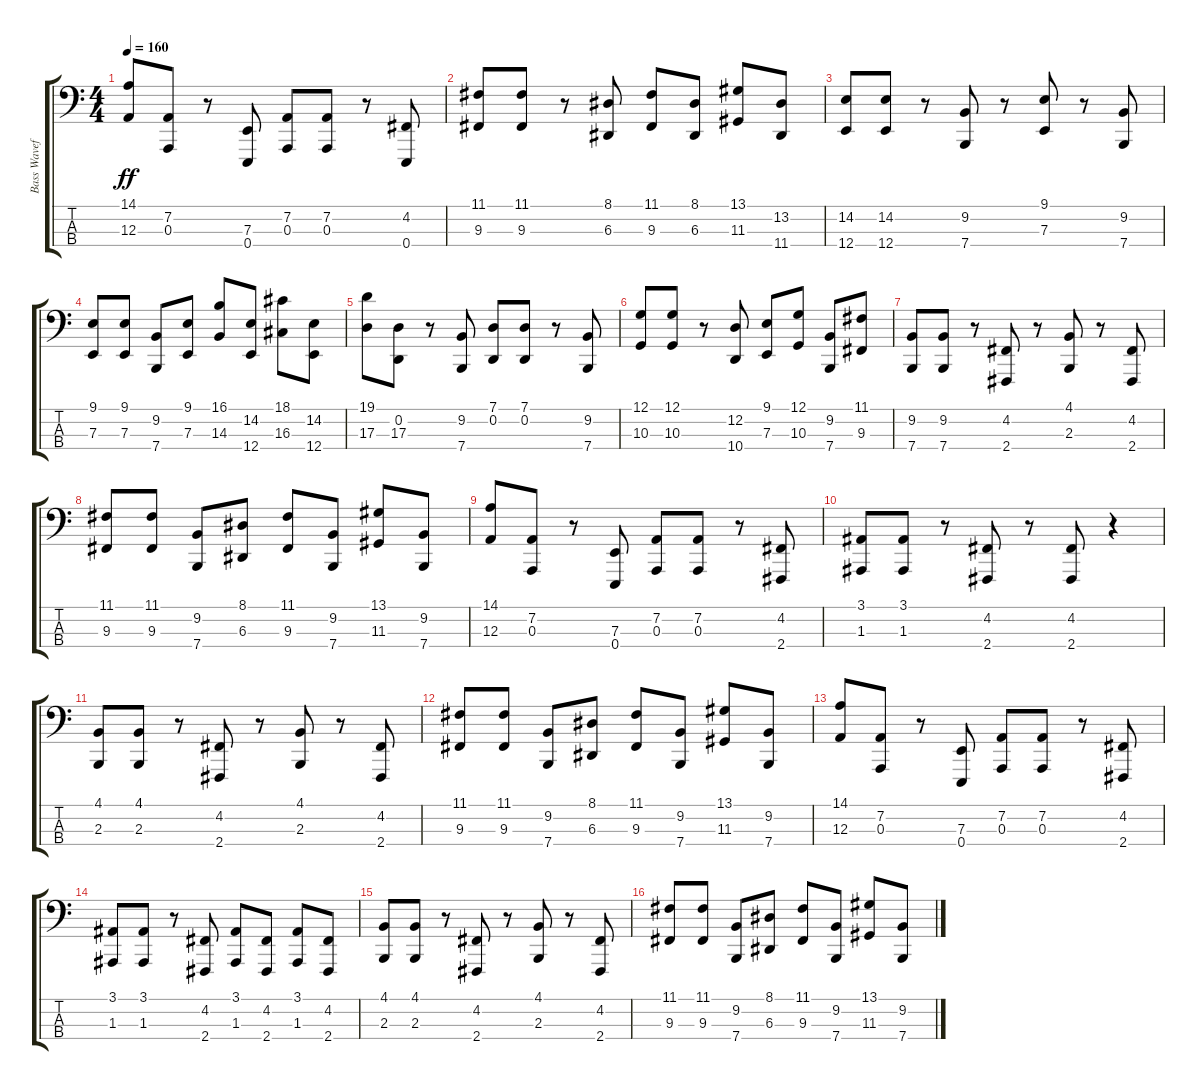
\track ("Bass Waveform" "Bass Wavef") {instrument lead1square}
\staff {score tabs}
\tuning (G2 D2 A1 E1) {hide}
\ts (4 4)
\tempo 160
\clef f4
\ks c
(14.1 12.3).8{dy ff} (7.2 0.3).8 r.8 (7.3 0.4).8 (7.2 0.3).8 (7.2 0.3).8 r.8 (4.2 0.4).8 |
(11.1 9.3).8 (11.1 9.3).8 r.8 (8.1 6.3).8 (11.1 9.3).8 (8.1 6.3).8 (13.1 11.3).8 (13.2 11.4).8 |
(14.2 12.4).8 (14.2 12.4).8 r.8 (9.2 7.4).8 r.8 (9.1 7.3).8 r.8 (9.2 7.4).8 |
(9.1 7.3).8 (9.1 7.3).8 (9.2 7.4).8 (9.1 7.3).8 (16.1 14.3).8 (14.2 12.4).8 (18.1 16.3).8 (14.2 12.4).8 |
(19.1 17.3).8 (0.2 17.3).8 r.8 (9.2 7.4).8 (7.1 0.2).8 (7.1 0.2).8 r.8 (9.2 7.4).8 |
(12.1 10.3).8 (12.1 10.3).8 r.8 (12.2 10.4).8 (9.1 7.3).8 (12.1 10.3).8 (9.2 7.4).8 (11.1 9.3).8 |
(9.2 7.4).8 (9.2 7.4).8 r.8 (4.2 2.4).8 r.8 (4.1 2.3).8 r.8 (4.2 2.4).8 |
(11.1 9.3).8 (11.1 9.3).8 (9.2 7.4).8 (8.1 6.3).8 (11.1 9.3).8 (9.2 7.4).8 (13.1 11.3).8 (9.2 7.4).8 |
(14.1 12.3).8 (7.2 0.3).8 r.8 (7.3 0.4).8 (7.2 0.3).8 (7.2 0.3).8 r.8 (4.2 2.4).8 |
(3.1 1.3).8 (3.1 1.3).8 r.8 (4.2 2.4).8 r.8 (4.2 2.4).8 r.4 |
(4.1 2.3).8 (4.1 2.3).8 r.8 (4.2 2.4).8 r.8 (4.1 2.3).8 r.8 (4.2 2.4).8 |
(11.1 9.3).8 (11.1 9.3).8 (9.2 7.4).8 (8.1 6.3).8 (11.1 9.3).8 (9.2 7.4).8 (13.1 11.3).8 (9.2 7.4).8 |
(14.1 12.3).8 (7.2 0.3).8 r.8 (7.3 0.4).8 (7.2 0.3).8 (7.2 0.3).8 r.8 (4.2 2.4).8 |
(3.1 1.3).8 (3.1 1.3).8 r.8 (4.2 2.4).8 (3.1 1.3).8 (4.2 2.4).8 (3.1 1.3).8 (4.2 2.4).8 |
(4.1 2.3).8 (4.1 2.3).8 r.8 (4.2 2.4).8 r.8 (4.1 2.3).8 r.8 (4.2 2.4).8 |
(11.1 9.3).8 (11.1 9.3).8 (9.2 7.4).8 (8.1 6.3).8 (11.1 9.3).8 (9.2 7.4).8 (13.1 11.3).8 (9.2 7.4).8
